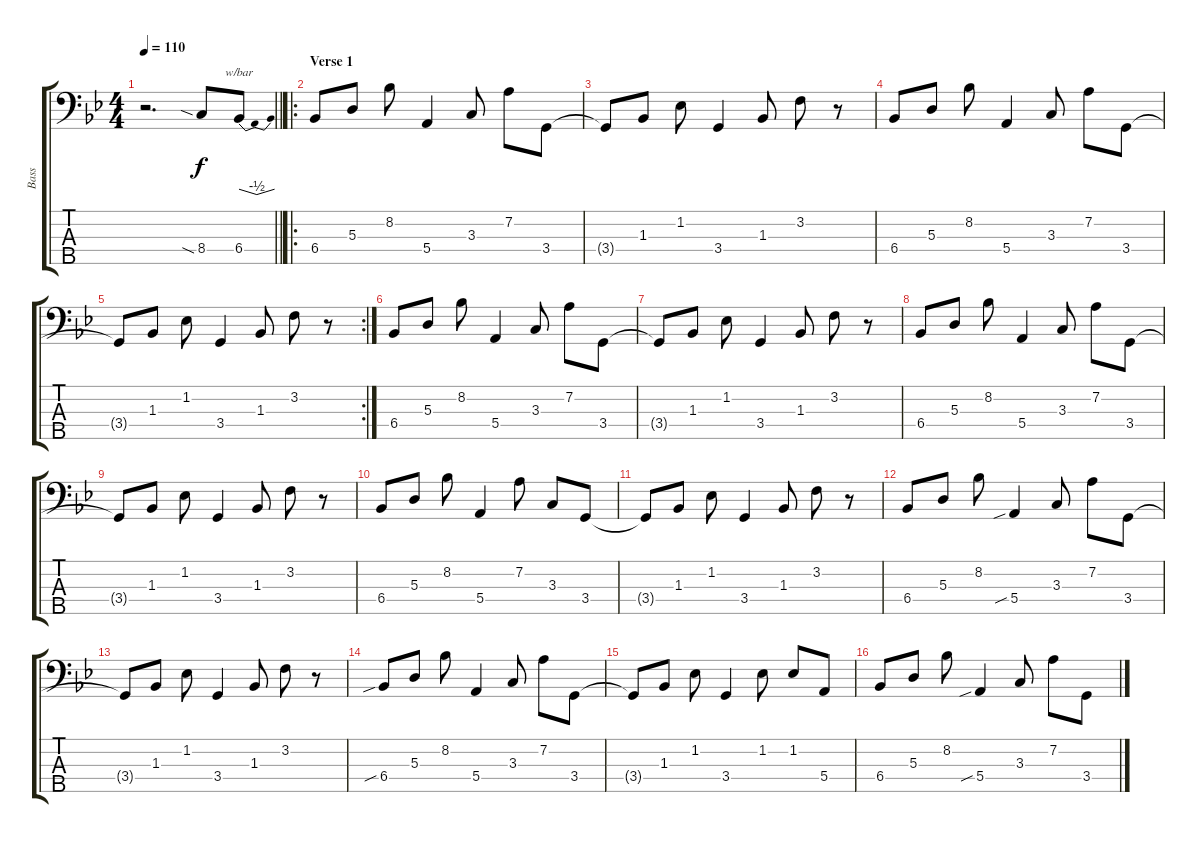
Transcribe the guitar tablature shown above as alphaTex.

\track ("Bass" "Bass") {instrument electricbassfinger}
\staff {score tabs}
\tuning (G2 D2 A1 E1 B0) {hide}
\ts (4 4)
\tempo 110
\clef f4
\barLineRight lightlight
\ks bb
r.2{d dy f} 8.4{sia}.8 6.4.8{tbe (dip default 0 0 30 -2 60 0)} |
\ro
\section ("" "Verse 1")
6.4.8 5.3.8 8.2.8 5.4.4 3.3.8 7.2.8 3.4.8 |
3.4{t}.8 1.3.8 1.2.8 3.4.4 1.3.8 3.2.8 r.8 |
6.4.8 5.3.8 8.2.8 5.4.4 3.3.8 7.2.8 3.4.8 |
\rc 2
3.4{t}.8 1.3.8 1.2.8 3.4.4 1.3.8 3.2.8 r.8 |
6.4.8 5.3.8 8.2.8 5.4.4 3.3.8 7.2.8 3.4.8 |
3.4{t}.8 1.3.8 1.2.8 3.4.4 1.3.8 3.2.8 r.8 |
6.4.8 5.3.8 8.2.8 5.4.4 3.3.8 7.2.8 3.4.8 |
3.4{t}.8 1.3.8 1.2.8 3.4.4 1.3.8 3.2.8 r.8 |
6.4.8 5.3.8 8.2.8 5.4.4 7.2.8 3.3.8 3.4.8 |
3.4{t}.8 1.3.8 1.2.8 3.4.4 1.3.8 3.2.8 r.8 |
6.4.8 5.3.8 8.2.8 5.4{sib}.4 3.3.8 7.2.8 3.4.8 |
3.4{t}.8 1.3.8 1.2.8 3.4.4 1.3.8 3.2.8 r.8 |
6.4{sib}.8 5.3.8 8.2.8 5.4.4 3.3.8 7.2.8 3.4.8 |
3.4{t}.8 1.3.8 1.2.8 3.4.4 1.2.8 1.2.8 5.4.8 |
6.4.8 5.3.8 8.2.8 5.4{sib}.4 3.3.8 7.2.8 3.4.8
